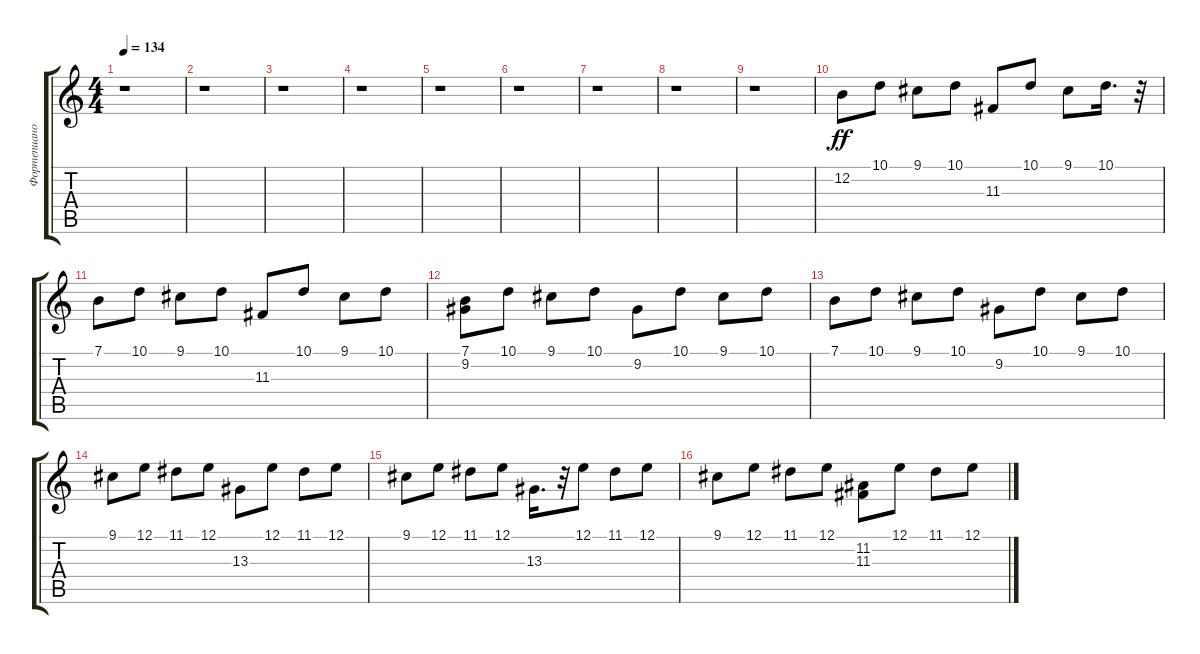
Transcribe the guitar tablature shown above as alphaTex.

\track ("Фортепиано" "Фортепиано") {instrument harpsichord}
\staff {score tabs}
\tuning (E4 B3 G3 D3 A2 E2) {hide}
\ts (4 4)
\tempo 134
\clef g2
\ks c
r.1{dy ff} |
r.1 |
r.1 |
r.1 |
r.1 |
r.1 |
r.1 |
r.1 |
r.1 |
12.2.8 10.1.8 9.1.8 10.1.8 11.3.8 10.1.8 9.1.8 10.1.16{d} r.32 |
7.1.8 10.1.8 9.1.8 10.1.8 11.3.8 10.1.8 9.1.8 10.1.8 |
(7.1 9.2).8 10.1.8 9.1.8 10.1.8 9.2.8 10.1.8 9.1.8 10.1.8 |
7.1.8 10.1.8 9.1.8 10.1.8 9.2.8 10.1.8 9.1.8 10.1.8 |
9.1.8 12.1.8 11.1.8 12.1.8 13.3.8 12.1.8 11.1.8 12.1.8 |
9.1.8 12.1.8 11.1.8 12.1.8 13.3.16{d} r.32 12.1.8 11.1.8 12.1.8 |
9.1.8 12.1.8 11.1.8 12.1.8 (11.2 11.3).8 12.1.8 11.1.8 12.1.8
